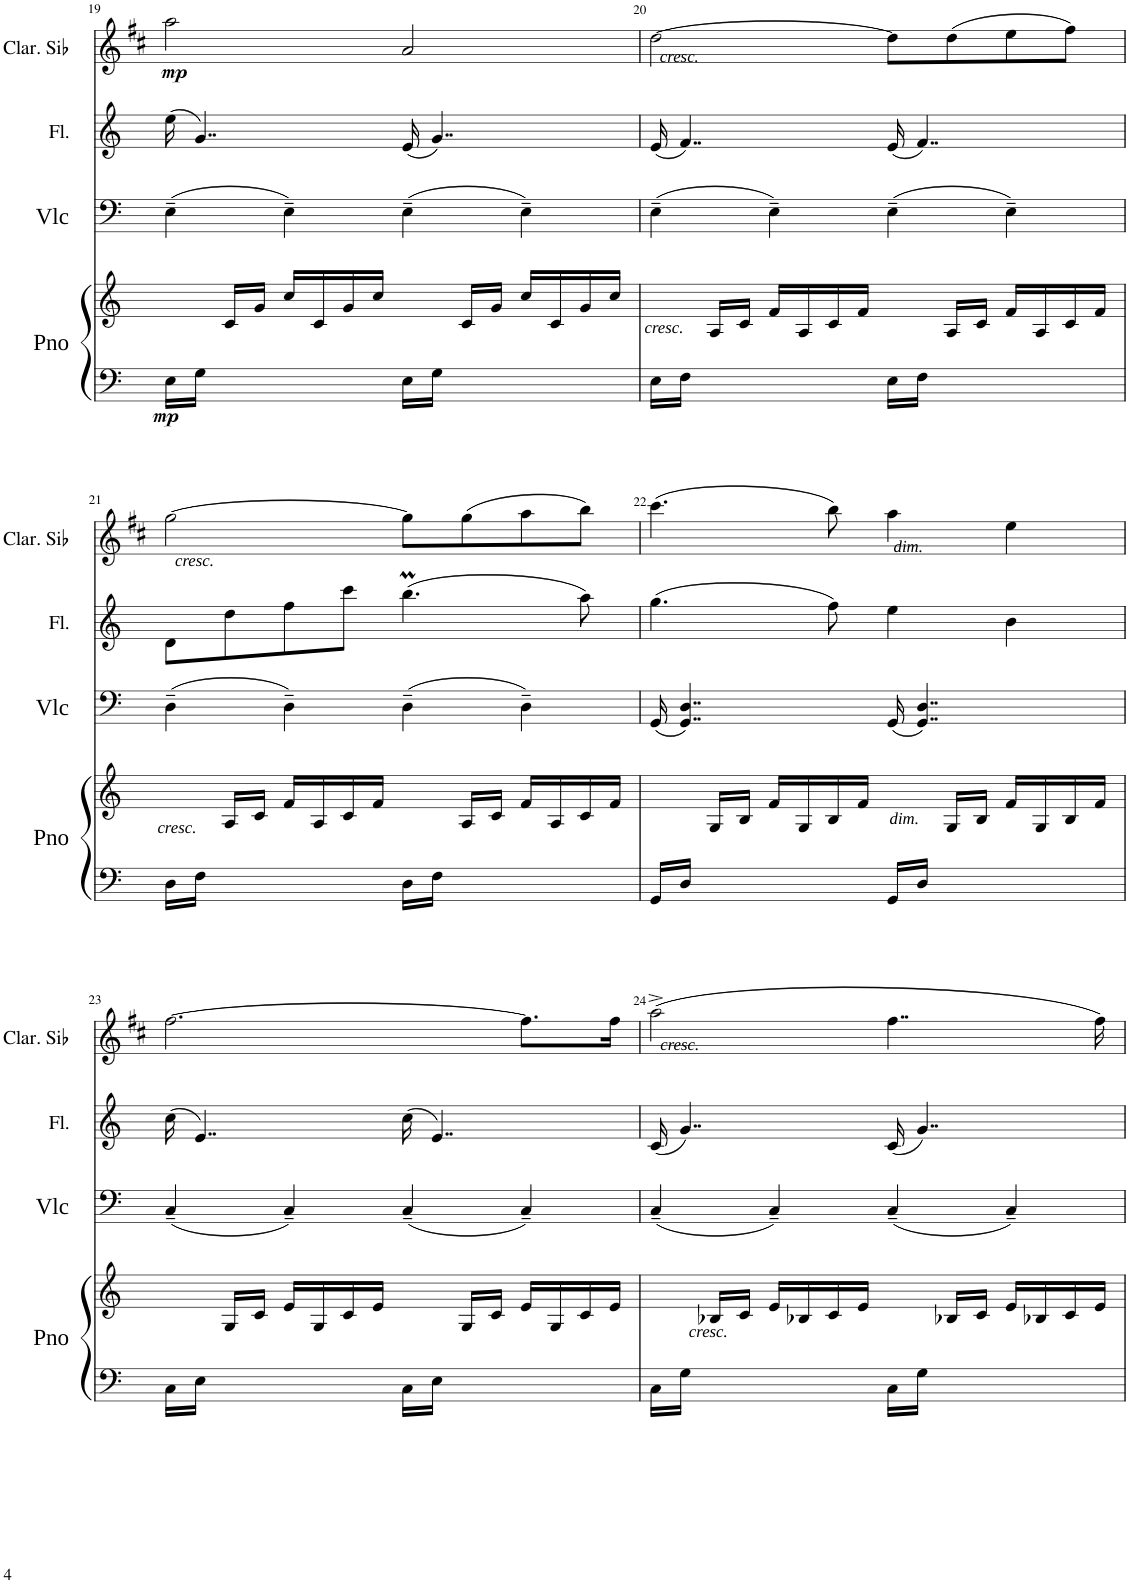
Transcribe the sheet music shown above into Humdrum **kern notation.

**kern	**kern	**dynam	**kern	**kern	**kern	**dynam
*part4	*part4	*part4	*part3	*part2	*part1	*part1
*staff5	*staff4	*staff4/5	*staff3	*staff2	*staff1	*staff1
*I"Piano	*	*	*I"Violoncelo	*I"Flûte	*I"Clarinette en Sib	*
*I'Pno	*	*	*I'Vlc	*I'Fl.	*I'Clar. Sib	*
!!LO:PB:g=z
*clefF4	*clefG2	*	*clefF4	*clefG2	*clefG2	*
*	*	*	*	*	*Trd1c2	*
*k[]	*k[]	*	*k[]	*k[]	*k[f#c#]	*
*M4/4	*M4/4	*	*M4/4	*M4/4	*M4/4	*
=19	=19	=19	=19	=19	=19	=19
!	!	!LO:DY:b=2	!	!	!	!LO:DY:b
16E\LL	8ryy	mp	(4E~\	(16ee\	2aa\	mp
16G\JJ	.	.	.	4..g/)	.	.
8ryy	16c/LL	.	.	.	.	.
.	16g/JJ	.	.	.	.	.
4ryy	16cc/LL	.	4E~\)	.	.	.
.	16c/	.	.	.	.	.
.	16g/	.	.	.	.	.
.	16cc/JJ	.	.	.	.	.
16E\LL	8ryy	.	(4E~\	(16e/	2a/	.
16G\JJ	.	.	.	4..g/)	.	.
8ryy	16c/LL	.	.	.	.	.
.	16g/JJ	.	.	.	.	.
4ryy	16cc/LL	.	4E~\)	.	.	.
.	16c/	.	.	.	.	.
.	16g/	.	.	.	.	.
.	16cc/JJ	.	.	.	.	.
=20	=20	=20	=20	=20	=20	=20
!	!	!	!	!	!LO:TX:a:i:t=cresc.	!
!LO:TX:a:i:t=cresc.	!	!	!	!	!	!
16E\LL	8ryy	.	(4E~\	(16e/	[2dd\	.
16F\JJ	.	.	.	4..f/)	.	.
8ryy	16A/LL	.	.	.	.	.
.	16c/JJ	.	.	.	.	.
4ryy	16f/LL	.	4E~\)	.	.	.
.	16A/	.	.	.	.	.
.	16c/	.	.	.	.	.
.	16f/JJ	.	.	.	.	.
16E\LL	8ryy	.	(4E~\	(16e/	8dd\L]	.
16F\JJ	.	.	.	4..f/)	.	.
8ryy	16A/LL	.	.	.	(8dd\	.
.	16c/JJ	.	.	.	.	.
4ryy	16f/LL	.	4E~\)	.	8ee\	.
.	16A/	.	.	.	.	.
.	16c/	.	.	.	8ff#\J)	.
.	16f/JJ	.	.	.	.	.
!!LO:LB:g=z
=21	=21	=21	=21	=21	=21	=21
!	!	!	!	!	!LO:TX:b:i:t=cresc.	!
!LO:TX:a:i:t=cresc.	!	!	!	!	!	!
16D\LL	8ryy	.	(4D~\	8d\L	[2gg\	.
16F\JJ	.	.	.	.	.	.
8ryy	16A/LL	.	.	8dd\	.	.
.	16c/JJ	.	.	.	.	.
4ryy	16f/LL	.	4D~\)	8ff\	.	.
.	16A/	.	.	.	.	.
.	16c/	.	.	8ccc\J	.	.
.	16f/JJ	.	.	.	.	.
16D\LL	8ryy	.	(4D~\	(4.bbm\	8gg\L]	.
16F\JJ	.	.	.	.	.	.
8ryy	16A/LL	.	.	.	(8gg\	.
.	16c/JJ	.	.	.	.	.
4ryy	16f/LL	.	4D~\)	.	8aa\	.
.	16A/	.	.	.	.	.
.	16c/	.	.	8aa\)	8bb\J)	.
.	16f/JJ	.	.	.	.	.
=22	=22	=22	=22	=22	=22	=22
16GG/LL	8ryy	.	(16GG/	(4.gg\	(4.ccc#\	.
16D/JJ	.	.	4..GG/ 4..D/)	.	.	.
8ryy	16G/LL	.	.	.	.	.
.	16B/JJ	.	.	.	.	.
4ryy	16f/LL	.	.	.	.	.
.	16G/	.	.	.	.	.
.	16B/	.	.	8ff\)	8bb\)	.
.	16f/JJ	.	.	.	.	.
!	!	!	!	!	!LO:TX:a:i:t=dim.	!
!LO:TX:a:i:t=dim.	!	!	!	!	!	!
16GG/LL	8ryy	.	(16GG/	4ee\	4aa\	.
16D/JJ	.	.	4..GG/ 4..D/)	.	.	.
8ryy	16G/LL	.	.	.	.	.
.	16B/JJ	.	.	.	.	.
4ryy	16f/LL	.	.	4b\	4ee\	.
.	16G/	.	.	.	.	.
.	16B/	.	.	.	.	.
.	16f/JJ	.	.	.	.	.
!!LO:LB:g=z
=23	=23	=23	=23	=23	=23	=23
16C\LL	8ryy	.	(4C~/	(16cc\	[2.ff#\	.
16E\JJ	.	.	.	4..e/)	.	.
8ryy	16G/LL	.	.	.	.	.
.	16c/JJ	.	.	.	.	.
4ryy	16e/LL	.	4C~/)	.	.	.
.	16G/	.	.	.	.	.
.	16c/	.	.	.	.	.
.	16e/JJ	.	.	.	.	.
16C\LL	8ryy	.	(4C~/	(16cc\	.	.
16E\JJ	.	.	.	4..e/)	.	.
8ryy	16G/LL	.	.	.	.	.
.	16c/JJ	.	.	.	.	.
4ryy	16e/LL	.	4C~/)	.	8.ff#\L]	.
.	16G/	.	.	.	.	.
.	16c/	.	.	.	.	.
.	16e/JJ	.	.	.	16ff#\Jk	.
=24	=24	=24	=24	=24	=24	=24
!	!	!	!	!	!LO:TX:a:i:t=cresc.	!
!LO:TX:a:i:t=cresc.	!	!	!	!	!	!
16C\LL	8ryy	.	(4C~/	(16c/	(2aa^\	.
16G\JJ	.	.	.	4..g/)	.	.
8ryy	16B-X/LL	.	.	.	.	.
.	16c/JJ	.	.	.	.	.
4ryy	16e/LL	.	4C~/)	.	.	.
.	16B-X/	.	.	.	.	.
.	16c/	.	.	.	.	.
.	16e/JJ	.	.	.	.	.
16C\LL	8ryy	.	(4C~/	(16c/	4..ff#\	.
16G\JJ	.	.	.	4..g/)	.	.
8ryy	16B-X/LL	.	.	.	.	.
.	16c/JJ	.	.	.	.	.
4ryy	16e/LL	.	4C~/)	.	.	.
.	16B-X/	.	.	.	.	.
.	16c/	.	.	.	.	.
.	16e/JJ	.	.	.	16ff#\)	.
=	=	=	=	=	=	=
*-	*-	*-	*-	*-	*-	*-
